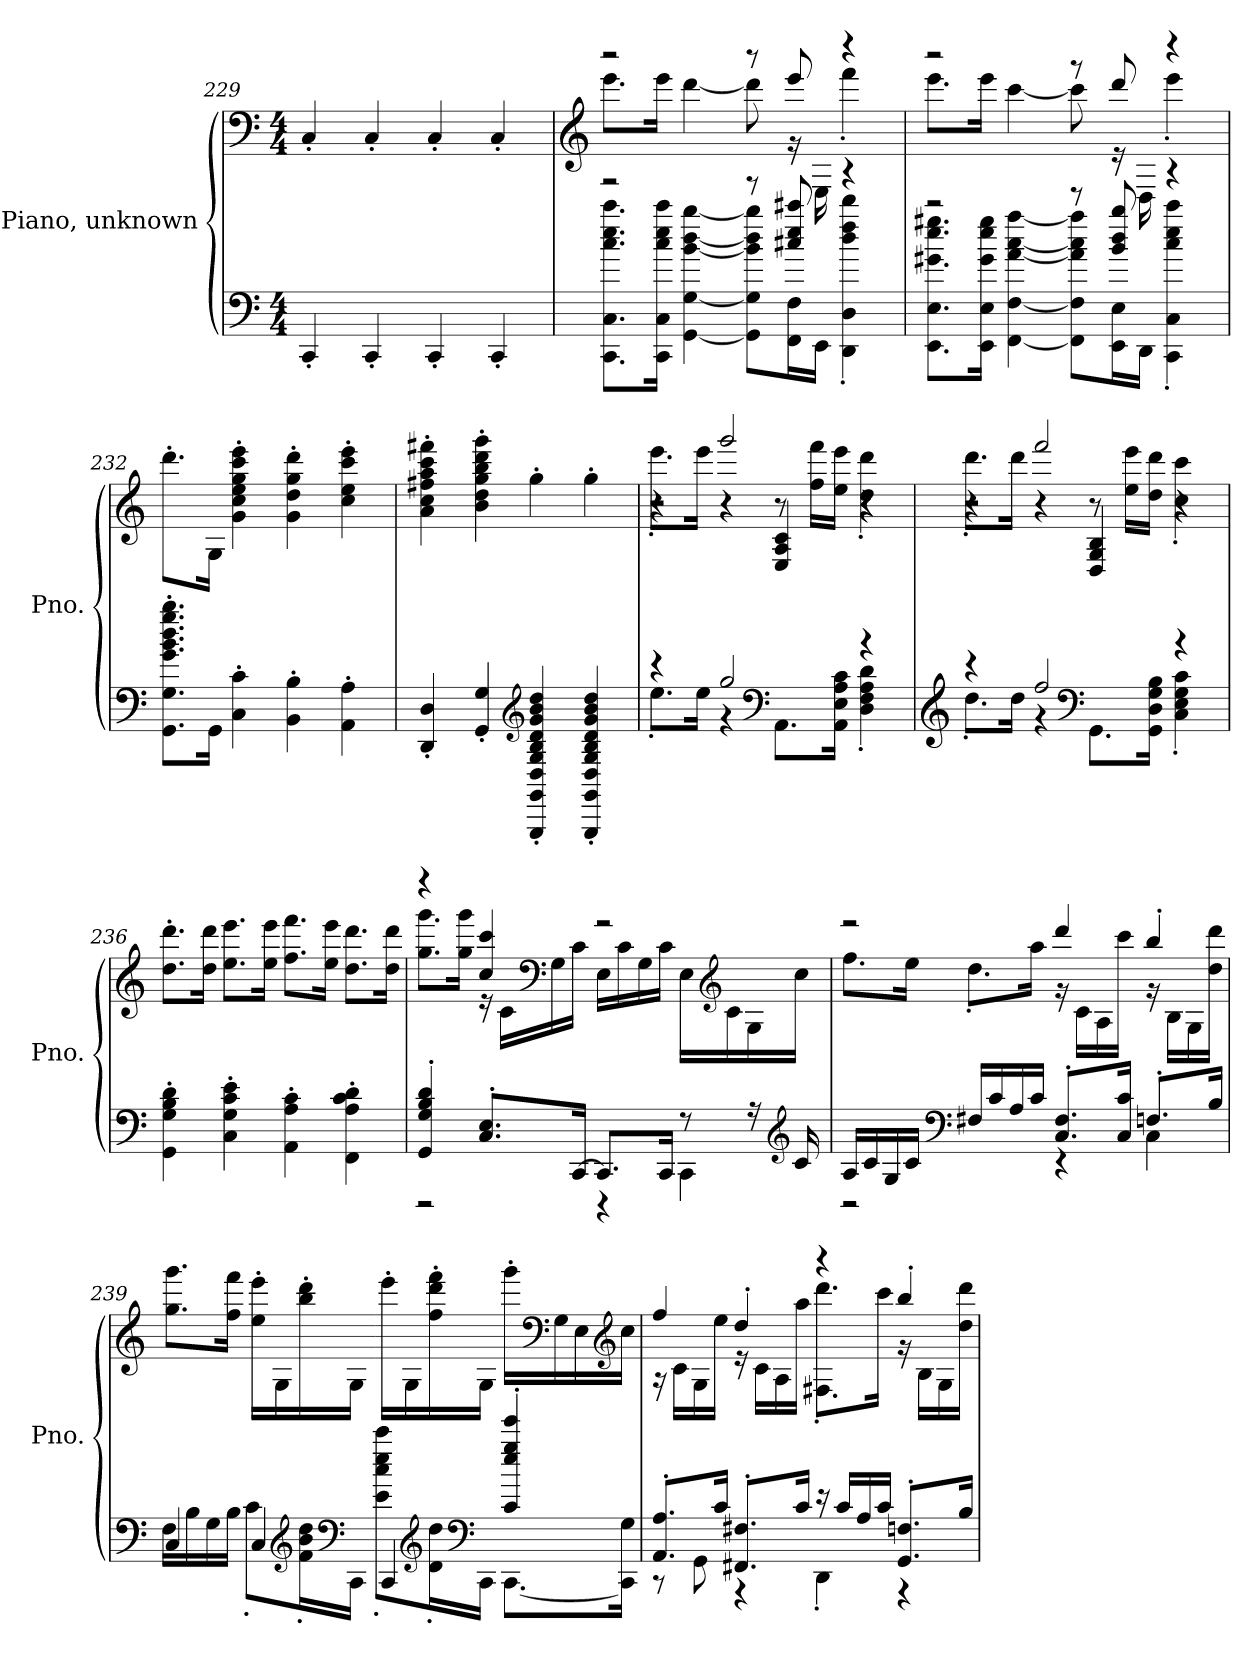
**kern	**kern
*part1	*part1
*staff2	*staff1
*I"Piano, unknown	*
*I'Pno.	*
*clefF4	*clefF4
*k[]	*k[]
*M4/4	*M4/4
=229	=229
4CC'/	4C'/
4CC'/	4C'/
4CC'/	4C'/
4CC'/	4C'/
!!LO:LB:g=z
=230	=230
*	*clefG2
*^	*^
2r	8.CC\ 8.C\ 8.cc\ 8.ee\ 8.ccc\L	2r	8.eee\L
.	16CC\ 16C\ 16cc\ 16ee\ 16ccc\Jk	.	16eee\Jk
.	[4GG\ [4G\ [4b\ [4dd\ [4bb\	.	[4ddd\
8r	8GG\] 8G\] 8b\] 8dd\] 8bb\]L	8r	8ddd\]
8cc#X/ 8ee/ 8ccc#X/	16FF\ 16F\L	8eee/	16r
.	16EE\JJ	.	16E\
4r	4DD\' 4D\' 4dd\' 4ff\' 4ddd\'	4r	4fff'\
=231	=231	=231	=231
2r	8.EE\ 8.E\ 8.g#X\ 8.ee\ 8.gg#X\L	2r	8.eee\L
.	16EE\ 16E\ 16g#\ 16ee\ 16gg#\Jk	.	16eee\Jk
.	[4FF\ [4F\ [4a\ [4cc\ [4aa\	.	[4ccc\
8r	8FF\] 8F\] 8a\] 8cc\] 8aa\]L	8r	8ccc\]
8b/ 8dd/ 8bb/	16EE\ 16E\L	8ddd/	16r
.	16DD\JJ	.	16D\
4r	4CC\' 4C\' 4cc\' 4ee\' 4ccc\'	4r	4eee'\
*v	*v	*	*
*	*v	*v
=232	=232
8.GG\' 8.G\' 8.g\' 8.b\' 8.dd\' 8.gg\' 8.bb\'L	8.ddd'\L
16GG\Jk	16G\Jk
4C\' 4c\'	4g\' 4cc\' 4ee\' 4gg\' 4ccc\' 4eee\'
4BB\' 4B\'	4g\' 4dd\' 4gg\' 4ddd\'
4AA\' 4A\'	4cc\' 4ee\' 4ccc\' 4eee\'
=233	=233
4DD/' 4D/'	4a\' 4cc\' 4ff#X\' 4aa\' 4ccc\' 4fff#X\'
4GG/' 4G/'	4b\' 4dd\' 4gg\' 4bb\' 4ddd\' 4ggg\'
*clefG2	*
4GGG/' 4GG/' 4D/' 4G/' 4B/' 4d/' 4g/' 4b/' 4dd/'	4gg'\
4GGG/' 4GG/' 4D/' 4G/' 4B/' 4d/' 4g/' 4b/' 4dd/'	4gg'\
!!LO:PB:g=z
=234	=234
*^	*^
*	*	*	*^
4r	8.ee'\L	4r	8.eee'\L	2r
.	16ee\Jk	.	16eee\Jk	.
2gg/	4r	2ggg/	4r	.
*clefF4	*	*	*	*
.	8.AA\L	.	8r	4E/ 4A/ 4c/
.	.	.	16ff\ 16fff\LL	.
.	16AA\ 16E\ 16A\ 16c\Jk	.	16ee\ 16eee\JJ	.
4r	4D\' 4F\' 4A\' 4d\'	4r	4dd\' 4ddd\'	4r
=235	=235	=235	=235	=235
*clefG2	*	*	*	*
4r	8.dd'\L	4r	8.ddd'\L	2r
.	16dd\Jk	.	16ddd\Jk	.
2ff/	4r	2fff/	4r	.
*clefF4	*	*	*	*
.	8.GG\L	.	8r	4D/ 4G/ 4B/
.	.	.	16ee\ 16eee\LL	.
.	16GG\ 16D\ 16G\ 16B\Jk	.	16dd\ 16ddd\JJ	.
4r	4C\' 4E\' 4G\' 4c\'	4r	4cc\' 4ccc\'	4r
*v	*v	*	*	*
*	*v	*v	*v
=236	=236
4GG\' 4G\' 4B\' 4d\'	8.dd\' 8.ddd\'L
.	16dd\ 16ddd\Jk
4C\' 4G\' 4c\' 4e\'	8.ee\ 8.eee\L
.	16ee\ 16eee\Jk
4AA\' 4A\' 4c\'	8.ff\ 8.fff\L
.	16ee\ 16eee\Jk
4FF\' 4A\' 4c\' 4d\'	8.dd\ 8.ddd\L
.	16dd\ 16ddd\Jk
!!LO:LB:g=z
=237	=237
*^	*^
4GG/' 4G/' 4B/' 4d/'	2r	4r	8.gg\ 8.ggg\L
.	.	.	16gg\ 16ggg\Jk
8.C/' 8.E/'L	.	4cc/ 4ccc/	16r
.	.	.	16c\LL
*	*	*clefF4	*
.	.	.	16G\
[16CC/Jk	.	.	16c\JJ
8.CC/L]	4r	2r	16E\LL
.	.	.	16c\
.	.	.	16G\
16CC/Jk	.	.	16c\JJ
8r	4CC\	.	16E\LL
*	*	*clefG2	*
.	.	.	16c\
16r	.	.	16G\
*clefG2	*	*	*
16c/	.	.	16cc\JJ
=238	=238	=238	=238
16A/LL	2r	2r	8.ff\L
16c/	.	.	.
16G/	.	.	.
16c/JJ	.	.	16ee\Jk
*clefF4	*	*	*
16F#X/LL	.	.	8.dd'\L
16c/	.	.	.
16A/	.	.	.
16c/JJ	.	.	16aa\Jk
8.C/' 8.F#/'L	4r	4ddd/	16r
.	.	.	16c\LL
.	.	.	16A\
16C/ 16c/Jk	.	.	16ccc\JJ
8.Fn'/L	4C\	4bb'/	16r
.	.	.	16B\LL
.	.	.	16G\
16B/Jk	.	.	16dd\ 16ddd\JJ
*	*	*v	*v
!!LO:LB:g=z
=239	=239	=239
4C/	16F\LL	8.gg\ 8.ggg\L
.	16B\	.
.	16G\	.
.	16B\JJ	16ff\ 16fff\Jk
4C/	8c'\L	16ee\' 16eee\'LL
.	.	16G\
*clefG2	*	*
.	16f\' 16b\' 16dd\'L	16bb\' 16ddd\'
*clefF4	*	*
.	16CC\JJ	16G\JJ
4CC/	8e\' 8cc\' 8ee\' 8ccc\'L	16eee'\LL
.	.	16G\
*clefG2	*	*
.	16d\' 16dd\'L	16ff\' 16ddd\' 16fff\'
*clefF4	*	*
.	16CC\JJ	16G\JJ
4c/' 4ee/' 4gg/' 4eee/'	[8.CC\L	16ggg'\LL
*	*	*clefF4
.	.	16G\
.	.	16E\
*	*	*clefG2
.	16CC\] 16G\Jk	16cc\JJ
=240	=240	=240
*	*	*^
8.AA/' 8.A/'L	8r	4ff/	16r
.	.	.	16c\LL
.	8GG\	.	16G\
16c/Jk	.	.	16ee\JJ
8.FF#X/' 8.F#X/'L	4r	4dd'/	16r
.	.	.	16c\LL
.	.	.	16A\
16c/Jk	.	.	16aa\JJ
16r	4DD'\	4r	8.F#X\' 8.ddd\'L
16c/LL	.	.	.
16A/	.	.	.
16c/JJ	.	.	16ccc\Jk
8.GG/' 8.Fn/'L	4r	4bb'/	16r
.	.	.	16B\LL
.	.	.	16G\
16B/Jk	.	.	16dd\ 16ddd\JJ
*v	*v	*	*
*	*v	*v
=	=
*-	*-
